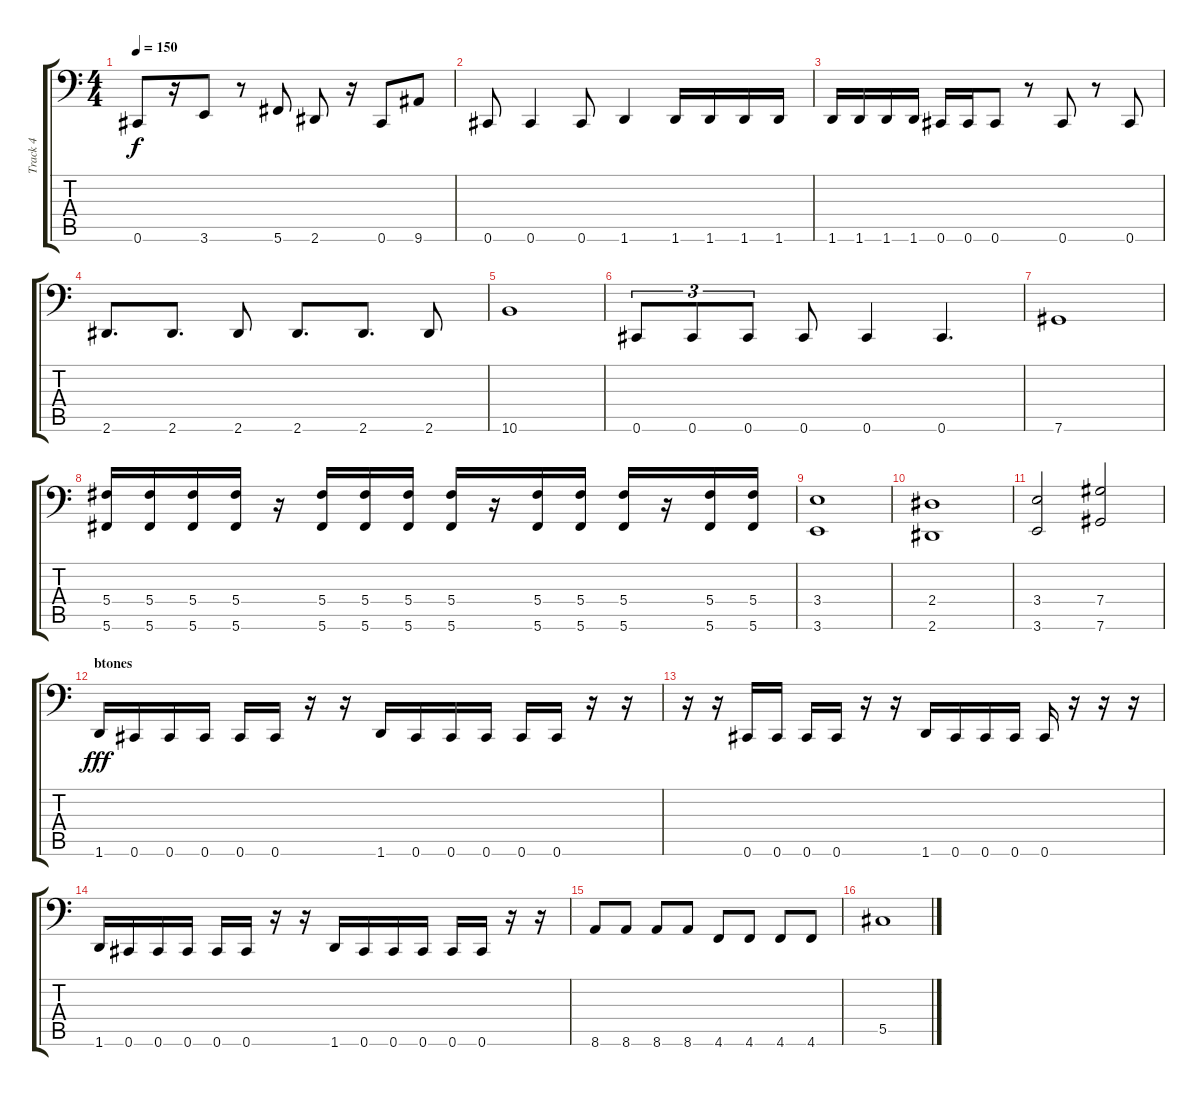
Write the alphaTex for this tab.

\track ("Track 4" "Track 4") {instrument electricbassfinger}
\staff {score tabs}
\tuning (Eb3 Bb2 Gb2 Db2 Ab1 Db1) {hide}
\ts (4 4)
\tempo 150
\clef f4
\ks c
0.6.8{dy f} r.16 3.6.8 r.8 5.6.8 2.6.8 r.16 0.6.8 9.6.8 |
0.6.8 0.6.4 0.6.8 1.6.4 1.6.16 1.6.16 1.6.16 1.6.16 |
1.6.16 1.6.16 1.6.16 1.6.16 0.6.16 0.6.16 0.6.8 r.8 0.6.8 r.8 0.6.8 |
2.6.8{d} 2.6.8{d} 2.6.8 2.6.8{d} 2.6.8{d} 2.6.8 |
10.6.1 |
0.6.8{tu (3 2)} 0.6.8{tu (3 2)} 0.6.8{tu (3 2)} 0.6.8 0.6.4 0.6.4{d} |
7.6.1 |
(5.4 5.6).16 (5.4 5.6).16 (5.4 5.6).16 (5.4 5.6).16 r.16 (5.4 5.6).16 (5.4 5.6).16 (5.4 5.6).16 (5.4 5.6).16 r.16 (5.4 5.6).16 (5.4 5.6).16 (5.4 5.6).16 r.16 (5.4 5.6).16 (5.4 5.6).16 |
(3.4 3.6).1 |
(2.4 2.6).1 |
(3.4 3.6).2 (7.4 7.6).2 |
\section ("" "btones")
1.6.16{dy fff} 0.6.16 0.6.16 0.6.16 0.6.16 0.6.16 r.16 r.16 1.6.16 0.6.16 0.6.16 0.6.16 0.6.16 0.6.16 r.16 r.16 |
r.16 r.16 0.6.16 0.6.16 0.6.16 0.6.16 r.16 r.16 1.6.16 0.6.16 0.6.16 0.6.16 0.6.16 r.16 r.16 r.16 |
1.6.16 0.6.16 0.6.16 0.6.16 0.6.16 0.6.16 r.16 r.16 1.6.16 0.6.16 0.6.16 0.6.16 0.6.16 0.6.16 r.16 r.16 |
8.6.8 8.6.8 8.6.8 8.6.8 4.6.8 4.6.8 4.6.8 4.6.8 |
5.5.1
